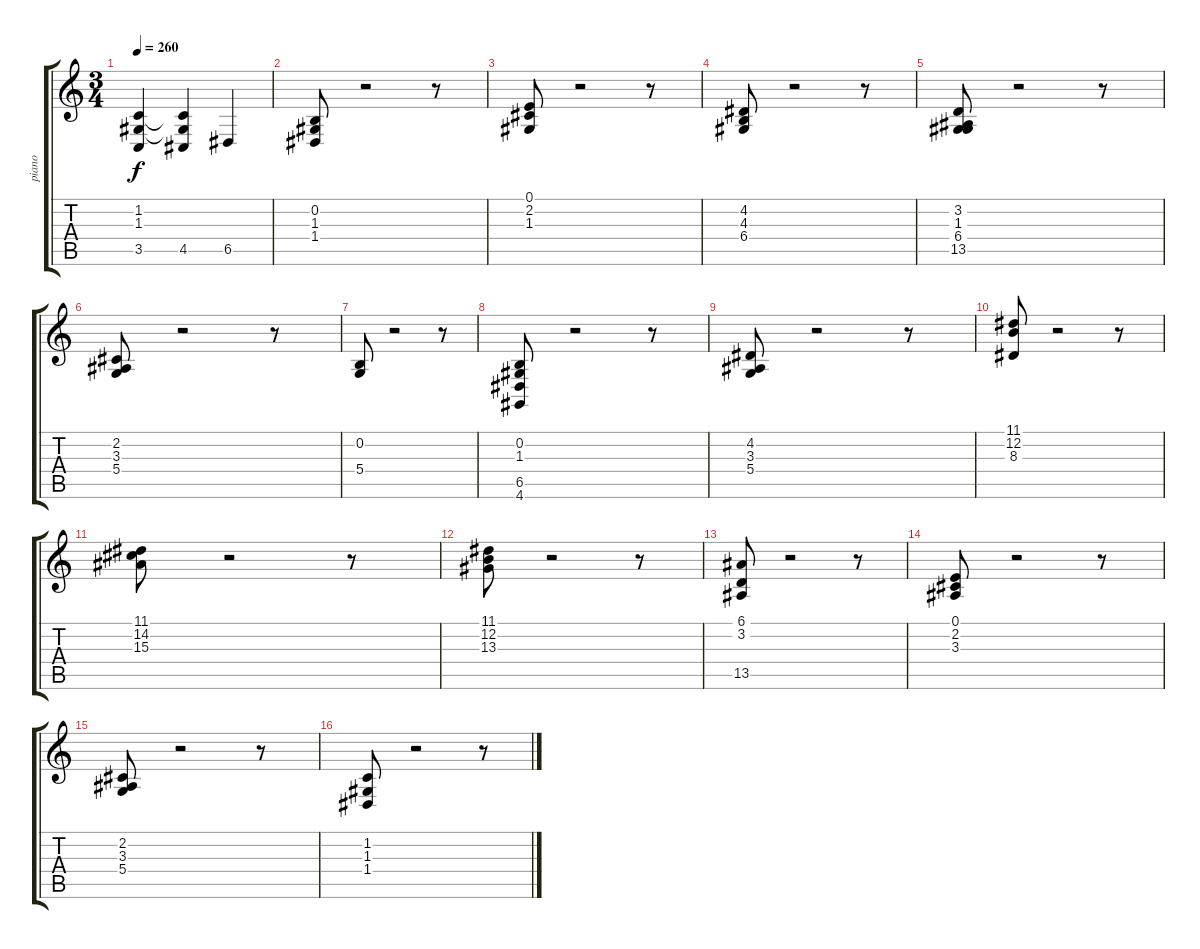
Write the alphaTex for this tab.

\track ("piano" "piano") {instrument electricgrandpiano}
\staff {score tabs}
\tuning (E4 B3 G3 D3 A2 E2) {hide}
\ts (3 4)
\tempo 260
\clef g2
\ks c
(1.2 1.3 3.5).4{dy f} (1.2{t} 1.3{t} 4.5).4 6.5.4 |
(0.2 1.3 1.4).8 r.2 r.8 |
(0.1 2.2 1.3).8 r.2 r.8 |
(4.2 4.3 6.4).8 r.2 r.8 |
(3.2 1.3 6.4 13.5).8 r.2 r.8 |
(2.2 3.3 5.4).8 r.2 r.8 |
(0.2 5.4).8 r.2 r.8 |
(0.2 1.3 6.5 4.6).8 r.2 r.8 |
(4.2 3.3 5.4).8 r.2 r.8 |
(11.1 12.2 8.3).8 r.2 r.8 |
(11.1 14.2 15.3).8 r.2 r.8 |
(11.1 12.2 13.3).8 r.2 r.8 |
(6.1 3.2 13.5).8 r.2 r.8 |
(0.1 2.2 3.3).8 r.2 r.8 |
(2.2 3.3 5.4).8 r.2 r.8 |
(1.2 1.3 1.4).8 r.2 r.8
